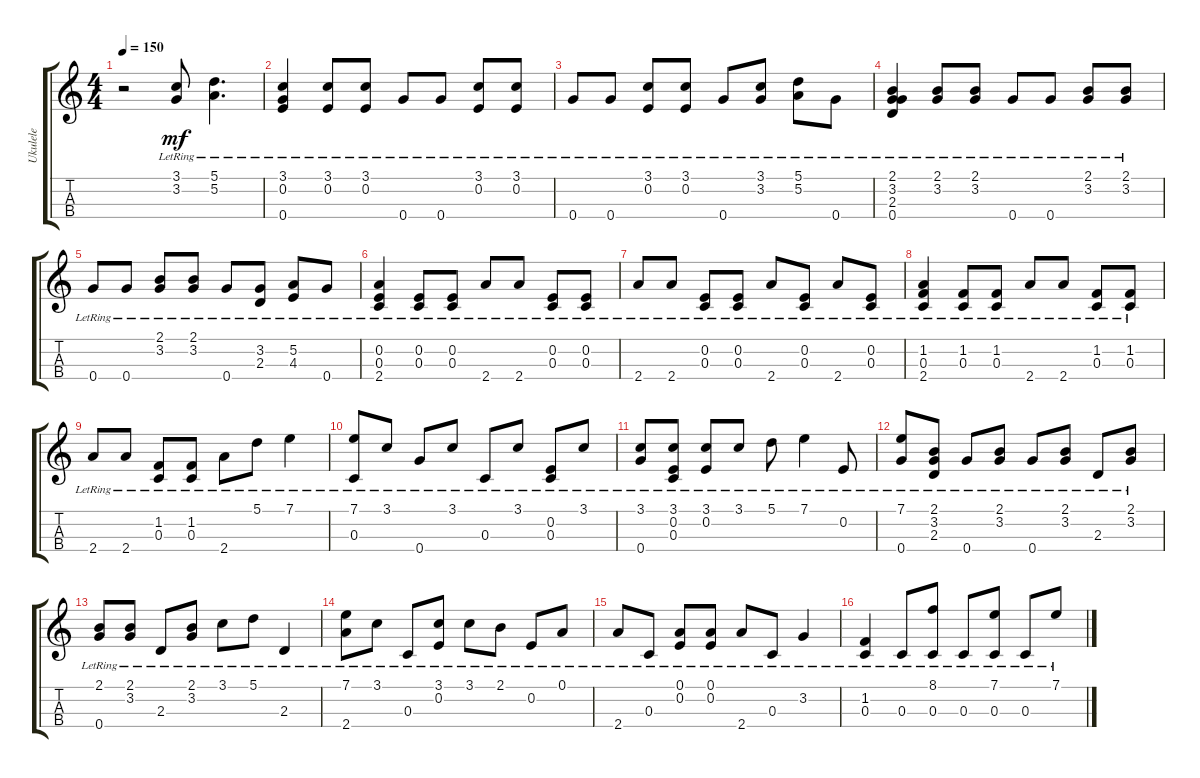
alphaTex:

\track ("Ukulele" "Ukulele") {instrument shamisen}
\staff {score tabs}
\tuning (A4 E4 C4 G4) {hide}
\ts (4 4)
\tempo 150
\clef g2
\ks c
r.2{dy mf instrument shamisen} (3.1{lr} 3.2{lr}).8 (5.1{lr} 5.2{lr}).4{d} |
(3.1{lr} 0.2{lr} 0.4{lr}).4 (3.1{lr} 0.2{lr}).8 (3.1{lr} 0.2{lr}).8 0.4{lr}.8 0.4{lr}.8 (3.1{lr} 0.2{lr}).8 (3.1{lr} 0.2{lr}).8 |
0.4{lr}.8 0.4{lr}.8 (3.1{lr} 0.2{lr}).8 (3.1{lr} 0.2{lr}).8 0.4{lr}.8 (3.1{lr} 3.2{lr}).8 (5.1{lr} 5.2{lr}).8 0.4{lr}.8 |
(2.1{lr} 3.2{lr} 2.3{lr} 0.4{lr}).4 (2.1{lr} 3.2{lr}).8 (2.1{lr} 3.2{lr}).8 0.4{lr}.8 0.4{lr}.8 (2.1{lr} 3.2{lr}).8 (2.1{lr} 3.2{lr}).8 |
0.4{lr}.8 0.4{lr}.8 (2.1{lr} 3.2{lr}).8 (2.1{lr} 3.2{lr}).8 0.4{lr}.8 (3.2{lr} 2.3{lr}).8 (5.2{lr} 4.3{lr}).8 0.4{lr}.8 |
(0.2{lr} 0.3{lr} 2.4{lr}).4 (0.2{lr} 0.3{lr}).8 (0.2{lr} 0.3{lr}).8 2.4{lr}.8 2.4{lr}.8 (0.2{lr} 0.3{lr}).8 (0.2{lr} 0.3{lr}).8 |
2.4{lr}.8 2.4{lr}.8 (0.2{lr} 0.3{lr}).8 (0.2{lr} 0.3{lr}).8 2.4{lr}.8 (0.2{lr} 0.3{lr}).8 2.4{lr}.8 (0.2{lr} 0.3{lr}).8 |
(1.2{lr} 0.3{lr} 2.4{lr}).4 (1.2{lr} 0.3{lr}).8 (1.2{lr} 0.3{lr}).8 2.4{lr}.8 2.4{lr}.8 (1.2{lr} 0.3{lr}).8 (1.2{lr} 0.3{lr}).8 |
2.4{lr}.8 2.4{lr}.8 (1.2{lr} 0.3{lr}).8 (1.2{lr} 0.3{lr}).8 2.4{lr}.8 5.1{lr}.8 7.1{lr}.4 |
(7.1{lr} 0.3{lr}).8 3.1{lr}.8 0.4{lr}.8 3.1{lr}.8 0.3{lr}.8 3.1{lr}.8 (0.2{lr} 0.3{lr}).8 3.1{lr}.8 |
(3.1{lr} 0.4{lr}).8 (3.1{lr} 0.2{lr} 0.3{lr}).8 (3.1{lr} 0.2{lr}).8 3.1{lr}.8 5.1{lr}.8 7.1{lr}.4 0.2{lr}.8 |
(7.1{lr} 0.4{lr}).8 (2.1{lr} 3.2{lr} 2.3{lr}).8 0.4{lr}.8 (2.1{lr} 3.2{lr}).8 0.4{lr}.8 (2.1{lr} 3.2{lr}).8 2.3{lr}.8 (2.1{lr} 3.2{lr}).8 |
(2.1{lr} 0.4{lr}).8 (2.1{lr} 3.2{lr}).8 2.3{lr}.8 (2.1{lr} 3.2{lr}).8 3.1{lr}.8 5.1{lr}.8 2.3{lr}.4 |
(7.1{lr} 2.4{lr}).8 3.1{lr}.8 0.3{lr}.8 (3.1{lr} 0.2{lr}).8 3.1{lr}.8 2.1{lr}.8 0.2{lr}.8 0.1{lr}.8 |
2.4{lr}.8 0.3{lr}.8 (0.1{lr} 0.2{lr}).8 (0.1{lr} 0.2{lr}).8 2.4{lr}.8 0.3{lr}.8 3.2{lr}.4 |
(1.2{lr} 0.3{lr}).4 0.3{lr}.8 (8.1{lr} 0.3{lr}).8 0.3{lr}.8 (7.1{lr} 0.3{lr}).8 0.3{lr}.8 7.1{lr}.8
